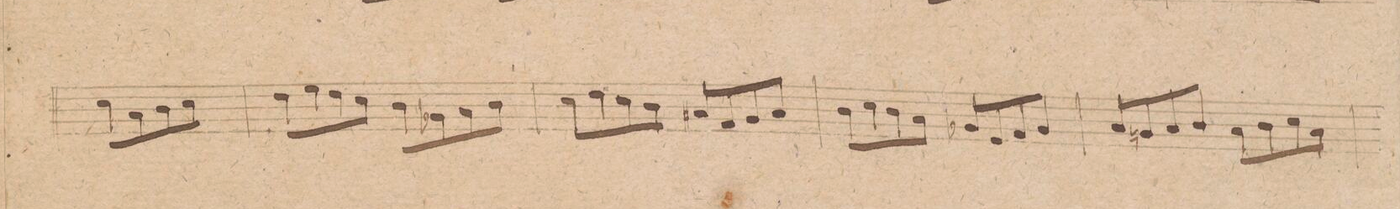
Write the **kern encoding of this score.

**kern	**dynam
*I"Baſso.	*
*clefF4	*
*k[]	*
*met(c|)	*
*M2/2	*
8E\L	.
8C\	.
8D\	.
8E\J	.
=25	=25
8F\L	.
8G\	.
8F\	.
8E\J	.
8D\L	.
8BB-X\	.
8C\	.
8D\J	.
=26	=26
8E\L	.
8F\	.
8E\	.
8D\J	.
8C#X/L	.
8AA/	.
8BB/	.
8C#/J	.
=27	=27
8D\L	.
8E\	.
8D\	.
8C\J	.
8BB-X/L	.
8GG/	.
8AA/	.
8BB-/J	.
=28	=28
8C/L	.
8BBn/	.
8C/	.
8D/J	.
8C\L	.
8D\	.
8E\	.
8C\J	.
=29	=29
*-	*-
